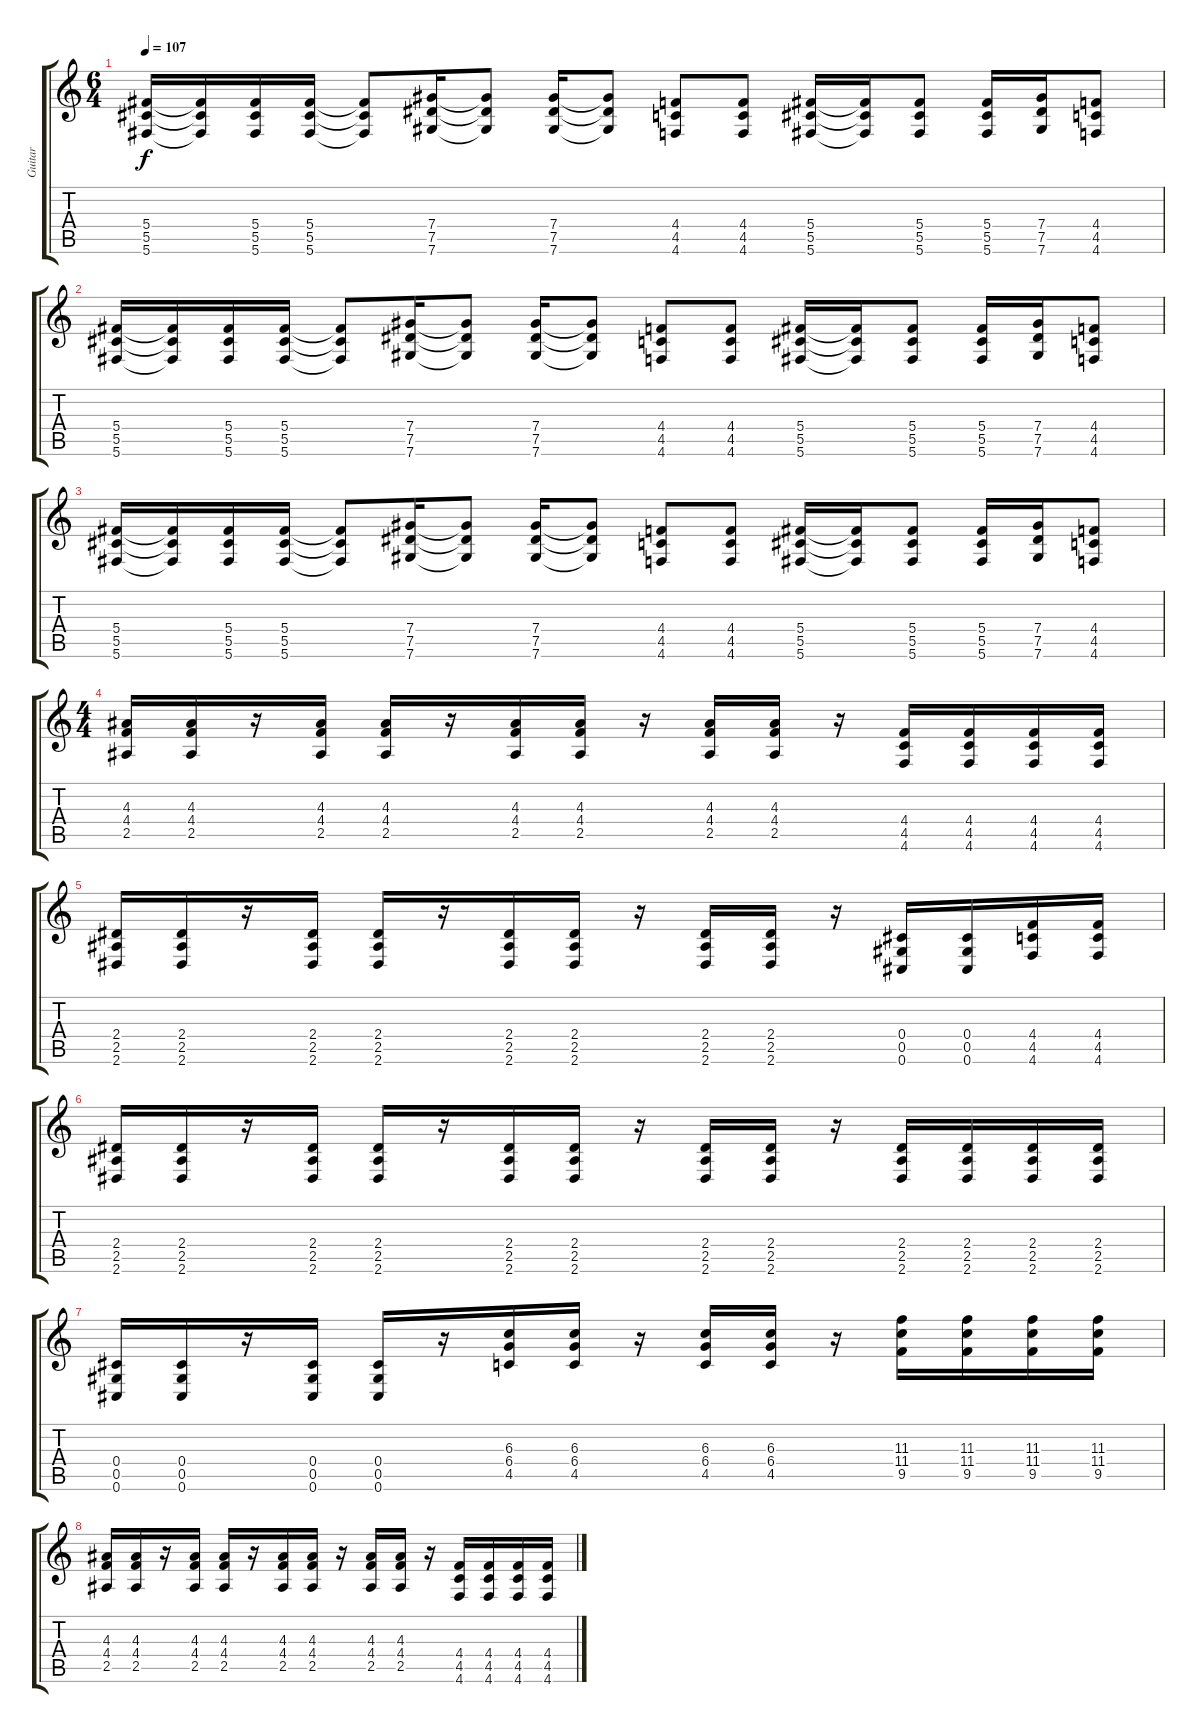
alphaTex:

\track ("Guitar " "Guitar ") {instrument distortionguitar}
\staff {score tabs}
\tuning (Eb4 Bb3 Gb3 Db3 Ab2 Db2) {hide}
\ts (6 4)
\tempo 107
\clef g2
\ks c
(5.4 5.5 5.6).16{dy f} (5.4{t} 5.5{t} 5.6{t}).16 (5.4 5.5 5.6).16 (5.4 5.5 5.6).16 (5.4{t} 5.5{t} 5.6{t}).8 (7.4 7.5 7.6).16 (7.4{t} 7.5{t} 7.6{t}).8 (7.4 7.5 7.6).16 (7.4{t} 7.5{t} 7.6{t}).8 (4.4 4.5 4.6).8 (4.4 4.5 4.6).8 (5.4 5.5 5.6).16 (5.4{t} 5.5{t} 5.6{t}).16 (5.4 5.5 5.6).8 (5.4 5.5 5.6).16 (7.4 7.5 7.6).16 (4.4 4.5 4.6).8 |
(5.4 5.5 5.6).16 (5.4{t} 5.5{t} 5.6{t}).16 (5.4 5.5 5.6).16 (5.4 5.5 5.6).16 (5.4{t} 5.5{t} 5.6{t}).8 (7.4 7.5 7.6).16 (7.4{t} 7.5{t} 7.6{t}).8 (7.4 7.5 7.6).16 (7.4{t} 7.5{t} 7.6{t}).8 (4.4 4.5 4.6).8 (4.4 4.5 4.6).8 (5.4 5.5 5.6).16 (5.4{t} 5.5{t} 5.6{t}).16 (5.4 5.5 5.6).8 (5.4 5.5 5.6).16 (7.4 7.5 7.6).16 (4.4 4.5 4.6).8 |
(5.4 5.5 5.6).16 (5.4{t} 5.5{t} 5.6{t}).16 (5.4 5.5 5.6).16 (5.4 5.5 5.6).16 (5.4{t} 5.5{t} 5.6{t}).8 (7.4 7.5 7.6).16 (7.4{t} 7.5{t} 7.6{t}).8 (7.4 7.5 7.6).16 (7.4{t} 7.5{t} 7.6{t}).8 (4.4 4.5 4.6).8 (4.4 4.5 4.6).8 (5.4 5.5 5.6).16 (5.4{t} 5.5{t} 5.6{t}).16 (5.4 5.5 5.6).8 (5.4 5.5 5.6).16 (7.4 7.5 7.6).16 (4.4 4.5 4.6).8 |
\ts (4 4)
(4.3 4.4 2.5).16 (4.3 4.4 2.5).16 r.16 (4.3 4.4 2.5).16 (4.3 4.4 2.5).16 r.16 (4.3 4.4 2.5).16 (4.3 4.4 2.5).16 r.16 (4.3 4.4 2.5).16 (4.3 4.4 2.5).16 r.16 (4.4 4.5 4.6).16 (4.4 4.5 4.6).16 (4.4 4.5 4.6).16 (4.4 4.5 4.6).16 |
(2.4 2.5 2.6).16 (2.4 2.5 2.6).16 r.16 (2.4 2.5 2.6).16 (2.4 2.5 2.6).16 r.16 (2.4 2.5 2.6).16 (2.4 2.5 2.6).16 r.16 (2.4 2.5 2.6).16 (2.4 2.5 2.6).16 r.16 (0.4 0.5 0.6).16 (0.4 0.5 0.6).16 (4.4 4.5 4.6).16 (4.4 4.5 4.6).16 |
(2.4 2.5 2.6).16 (2.4 2.5 2.6).16 r.16 (2.4 2.5 2.6).16 (2.4 2.5 2.6).16 r.16 (2.4 2.5 2.6).16 (2.4 2.5 2.6).16 r.16 (2.4 2.5 2.6).16 (2.4 2.5 2.6).16 r.16 (2.4 2.5 2.6).16 (2.4 2.5 2.6).16 (2.4 2.5 2.6).16 (2.4 2.5 2.6).16 |
(0.4 0.5 0.6).16 (0.4 0.5 0.6).16 r.16 (0.4 0.5 0.6).16 (0.4 0.5 0.6).16 r.16 (6.3 6.4 4.5).16 (6.3 6.4 4.5).16 r.16 (6.3 6.4 4.5).16 (6.3 6.4 4.5).16 r.16 (11.3 11.4 9.5).16 (11.3 11.4 9.5).16 (11.3 11.4 9.5).16 (11.3 11.4 9.5).16 |
(4.3 4.4 2.5).16 (4.3 4.4 2.5).16 r.16 (4.3 4.4 2.5).16 (4.3 4.4 2.5).16 r.16 (4.3 4.4 2.5).16 (4.3 4.4 2.5).16 r.16 (4.3 4.4 2.5).16 (4.3 4.4 2.5).16 r.16 (4.4 4.5 4.6).16 (4.4 4.5 4.6).16 (4.4 4.5 4.6).16 (4.4 4.5 4.6).16
